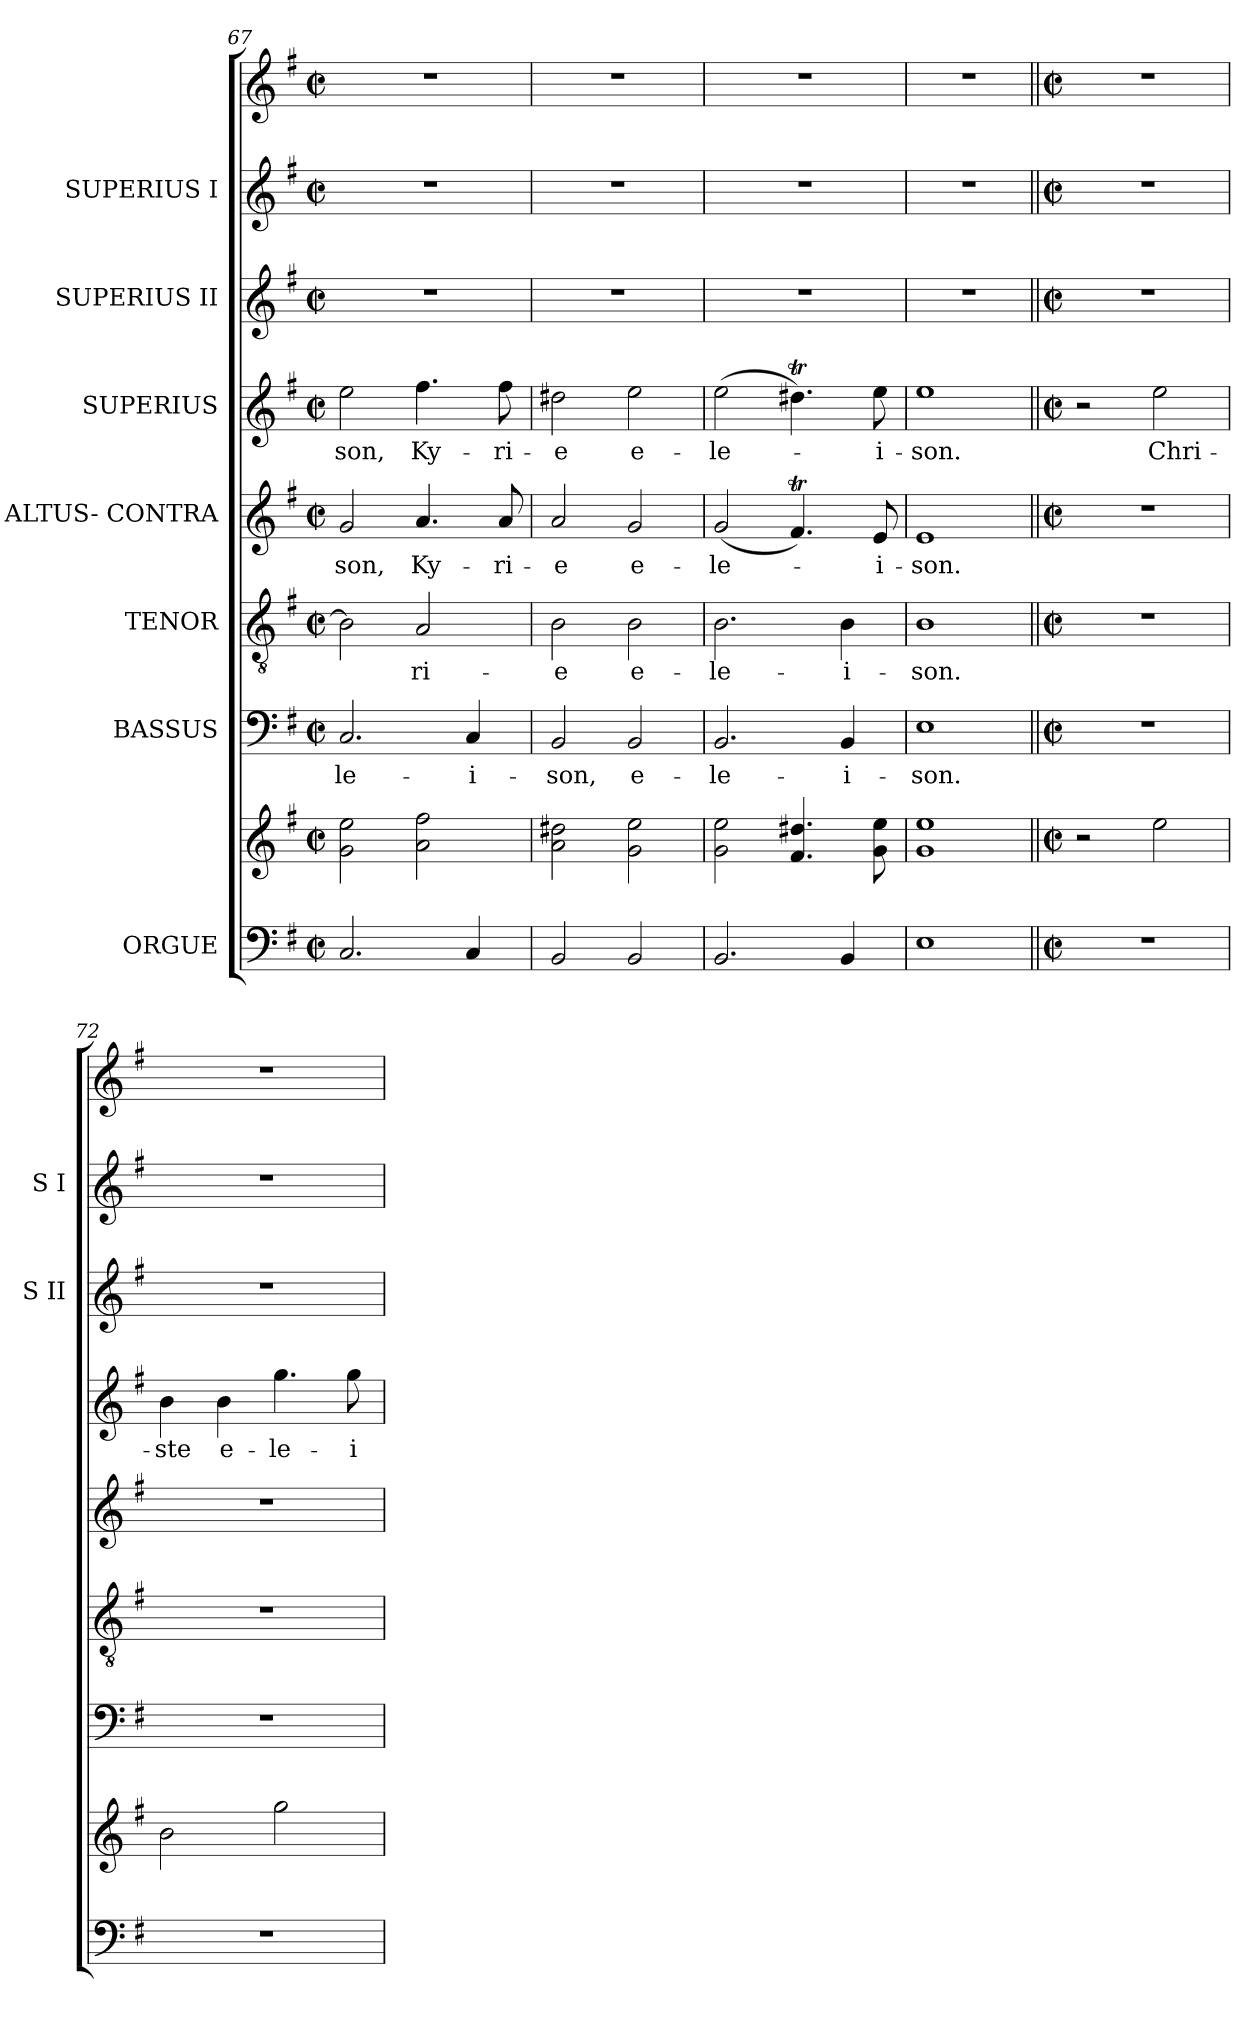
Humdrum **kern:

**kern	**kern	**kern	**text	**kern	**text	**kern	**text	**kern	**text	**kern	**kern	**kern
*part8	*part8	*part7	*part7	*part6	*part6	*part5	*part5	*part4	*part4	*part3	*part2	*part1
*staff9	*staff8	*staff7	*staff7	*staff6	*staff6	*staff5	*staff5	*staff4	*staff4	*staff3	*staff2	*staff1
*I"ORGUE	*	*I"BASSUS	*	*I"TENOR	*	*I"ALTUS- CONTRA	*	*I"SUPERIUS	*	*I"SUPERIUS II	*I"SUPERIUS I	*
*	*	*	*	*	*	*	*	*	*	*I'S II	*I'S I	*
*clefF4	*clefG2	*clefF4	*	*clefGv2	*	*clefG2	*	*clefG2	*	*clefG2	*clefG2	*clefG2
*k[f#]	*k[f#]	*k[f#]	*	*k[f#]	*	*k[f#]	*	*k[f#]	*	*k[f#]	*k[f#]	*k[f#]
*e:	*e:	*e:	*	*e:	*	*e:	*	*e:	*	*e:	*e:	*e:
*M2/2	*M2/2	*M2/2	*	*M2/2	*	*M2/2	*	*M2/2	*	*M2/2	*M2/2	*M2/2
*met(c|)	*met(c|)	*met(c|)	*	*met(c|)	*	*met(c|)	*	*met(c|)	*	*met(c|)	*met(c|)	*met(c|)
=67	=67	=67	=67	=67	=67	=67	=67	=67	=67	=67	=67	=67
!	!	!	!LO:LY:b	!	!	!	!LO:LY:b	!	!LO:LY:b	!	!	!
2.C/	2g\ 2ee\	2.C/	-le-	2B\]	.	2g/	-son,	2ee\	-son,	1r	1r	1r
!	!	!	!	!	!LO:LY:b	!	!LO:LY:b	!	!LO:LY:b	!	!	!
.	2a\ 2ff#\	.	.	2A/	-ri-	4.a/	Ky-	4.ff#\	Ky-	.	.	.
!	!	!	!LO:LY:b	!	!	!	!	!	!	!	!	!
4C/	.	4C/	-i-	.	.	.	.	.	.	.	.	.
!	!	!	!	!	!	!	!LO:LY:b	!	!LO:LY:b	!	!	!
.	.	.	.	.	.	8a/	-ri-	8ff#\	-ri-	.	.	.
=68	=68	=68	=68	=68	=68	=68	=68	=68	=68	=68	=68	=68
!	!	!	!LO:LY:b	!	!LO:LY:b	!	!LO:LY:b	!	!LO:LY:b	!	!	!
2BB/	2a\ 2dd#X\	2BB/	-son,	2B\	-e	2a/	-e	2dd#X\	-e	1r	1r	1r
!	!	!	!LO:LY:b	!	!LO:LY:b	!	!LO:LY:b	!	!LO:LY:b	!	!	!
2BB/	2g\ 2ee\	2BB/	e-	2B\	e-	2g/	e-	2ee\	e-	.	.	.
=69	=69	=69	=69	=69	=69	=69	=69	=69	=69	=69	=69	=69
!	!	!	!LO:LY:b	!	!LO:LY:b	!	!LO:LY:b	!	!LO:LY:b	!	!	!
2.BB/	2g\ 2ee\	2.BB/	-le-	2.B\	-le-	(<2g/	-le-	(>2ee\	-le-	1r	1r	1r
.	4.f#/ 4.dd#X/	.	.	.	.	4.f#t/)	.	4.dd#Xt\)	.	.	.	.
!	!	!	!LO:LY:b	!	!LO:LY:b	!	!	!	!	!	!	!
4BB/	.	4BB/	-i-	4B\	-i-	.	.	.	.	.	.	.
!	!	!	!	!	!	!	!LO:LY:b	!	!LO:LY:b	!	!	!
.	8g\ 8ee\	.	.	.	.	8e/	-i-	8ee\	-i-	.	.	.
=70	=70	=70	=70	=70	=70	=70	=70	=70	=70	=70	=70	=70
!	!	!	!LO:LY:b	!	!LO:LY:b	!	!LO:LY:b	!	!LO:LY:b	!	!	!
1E	1g 1ee	1E	-son.	1B	-son.	1e	-son.	1ee	-son.	1r	1r	1r
!!LO:PB:g=z
=71||	=71||	=71||	=71||	=71||	=71||	=71||	=71||	=71||	=71||	=71||	=71||	=71||
*M2/2	*M2/2	*M2/2	*	*M2/2	*	*M2/2	*	*M2/2	*	*M2/2	*M2/2	*M2/2
*met(c|)	*met(c|)	*met(c|)	*	*met(c|)	*	*met(c|)	*	*met(c|)	*	*met(c|)	*met(c|)	*met(c|)
1r	2r	1r	.	1r	.	1r	.	2r	.	1r	1r	1r
!	!	!	!	!	!	!	!	!	!LO:LY:b	!	!	!
.	2ee\	.	.	.	.	.	.	2ee\	Chri-	.	.	.
=72	=72	=72	=72	=72	=72	=72	=72	=72	=72	=72	=72	=72
!	!	!	!	!	!	!	!	!	!LO:LY:b	!	!	!
1r	2b\	1r	.	1r	.	1r	.	4b\	-ste	1r	1r	1r
!	!	!	!	!	!	!	!	!	!LO:LY:b	!	!	!
.	.	.	.	.	.	.	.	4b\	e-	.	.	.
!	!	!	!	!	!	!	!	!	!LO:LY:b	!	!	!
.	2gg\	.	.	.	.	.	.	4.gg\	-le-	.	.	.
!	!	!	!	!	!	!	!	!	!LO:LY:b	!	!	!
.	.	.	.	.	.	.	.	8gg\	-i-	.	.	.
=	=	=	=	=	=	=	=	=	=	=	=	=
*-	*-	*-	*-	*-	*-	*-	*-	*-	*-	*-	*-	*-
